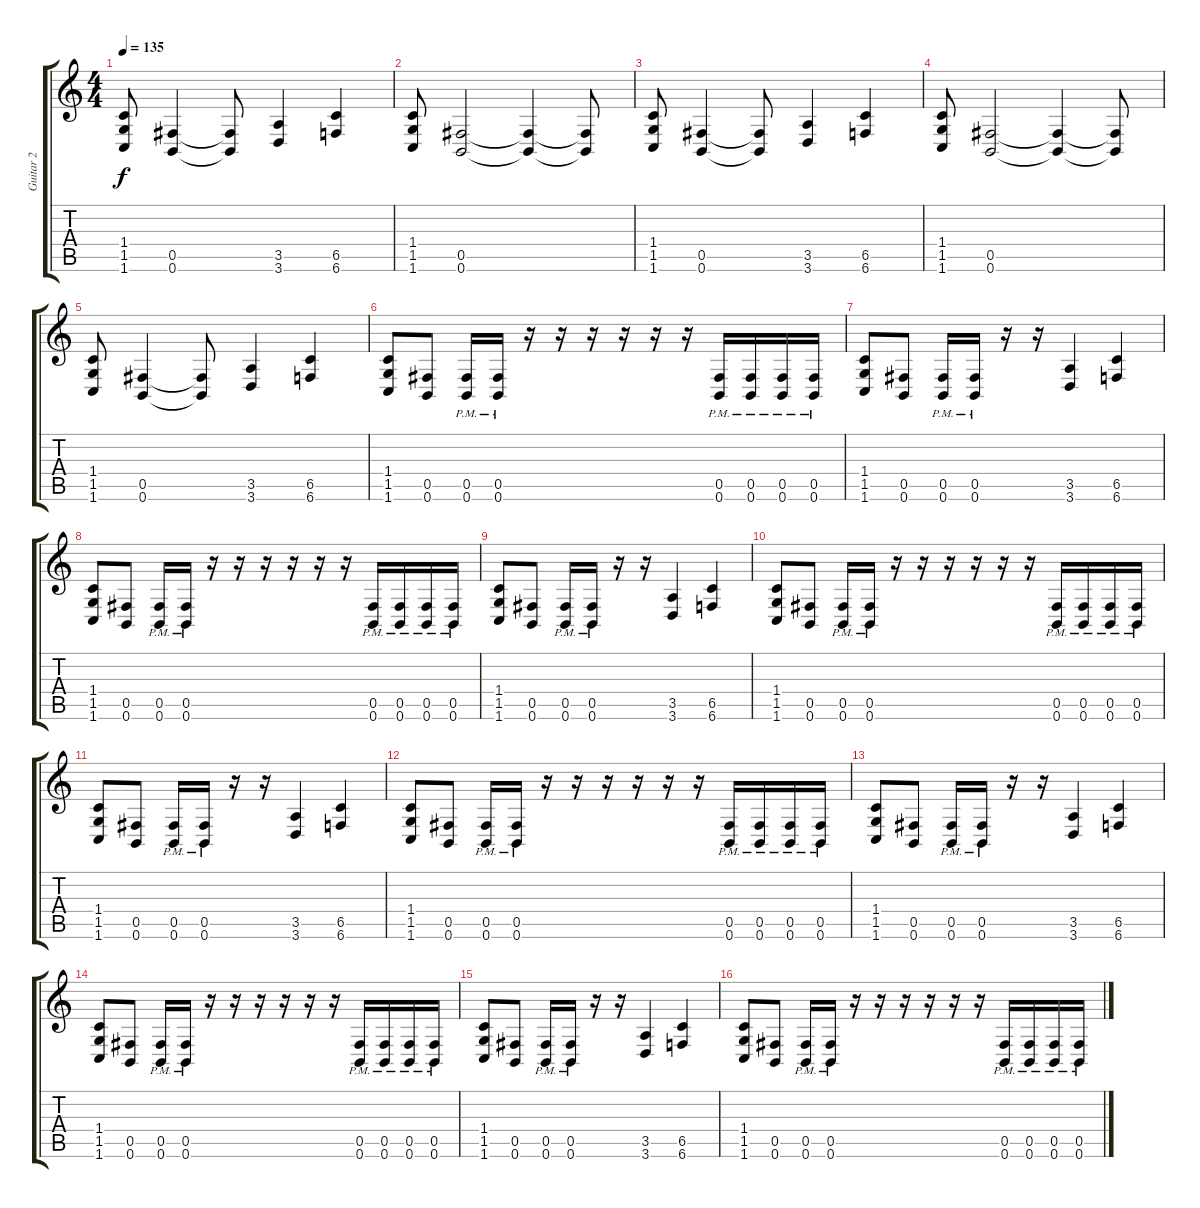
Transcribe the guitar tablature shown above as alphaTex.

\track ("Guitar 2" "Guitar 2") {instrument distortionguitar}
\staff {score tabs}
\tuning (Db4 Ab3 E3 B2 Gb2 B1) {hide}
\ts (4 4)
\tempo 135
\clef g2
\ks c
(1.4 1.5 1.6).8{dy f} (0.5 0.6).4 (0.5{t} 0.6{t}).8 (3.5 3.6).4 (6.5 6.6).4 |
(1.4 1.5 1.6).8 (0.5 0.6).2 (0.5{t} 0.6{t}).4 (0.5{t} 0.6{t}).8 |
(1.4 1.5 1.6).8 (0.5 0.6).4 (0.5{t} 0.6{t}).8 (3.5 3.6).4 (6.5 6.6).4 |
(1.4 1.5 1.6).8 (0.5 0.6).2 (0.5{t} 0.6{t}).4 (0.5{t} 0.6{t}).8 |
(1.4 1.5 1.6).8 (0.5 0.6).4 (0.5{t} 0.6{t}).8 (3.5 3.6).4 (6.5 6.6).4 |
(1.4 1.5 1.6).8 (0.5 0.6).8 (0.5{pm} 0.6{pm}).16 (0.5{pm} 0.6{pm}).16 r.16 r.16 r.16 r.16 r.16 r.16 (0.5{pm} 0.6{pm}).16 (0.5{pm} 0.6{pm}).16 (0.5{pm} 0.6{pm}).16 (0.5{pm} 0.6{pm}).16 |
(1.4 1.5 1.6).8 (0.5 0.6).8 (0.5{pm} 0.6{pm}).16 (0.5{pm} 0.6{pm}).16 r.16 r.16 (3.5 3.6).4 (6.5 6.6).4 |
(1.4 1.5 1.6).8 (0.5 0.6).8 (0.5{pm} 0.6{pm}).16 (0.5{pm} 0.6{pm}).16 r.16 r.16 r.16 r.16 r.16 r.16 (0.5{pm} 0.6{pm}).16 (0.5{pm} 0.6{pm}).16 (0.5{pm} 0.6{pm}).16 (0.5{pm} 0.6{pm}).16 |
(1.4 1.5 1.6).8 (0.5 0.6).8 (0.5{pm} 0.6{pm}).16 (0.5{pm} 0.6{pm}).16 r.16 r.16 (3.5 3.6).4 (6.5 6.6).4 |
(1.4 1.5 1.6).8 (0.5 0.6).8 (0.5{pm} 0.6{pm}).16 (0.5{pm} 0.6{pm}).16 r.16 r.16 r.16 r.16 r.16 r.16 (0.5{pm} 0.6{pm}).16 (0.5{pm} 0.6{pm}).16 (0.5{pm} 0.6{pm}).16 (0.5{pm} 0.6{pm}).16 |
(1.4 1.5 1.6).8 (0.5 0.6).8 (0.5{pm} 0.6{pm}).16 (0.5{pm} 0.6{pm}).16 r.16 r.16 (3.5 3.6).4 (6.5 6.6).4 |
(1.4 1.5 1.6).8 (0.5 0.6).8 (0.5{pm} 0.6{pm}).16 (0.5{pm} 0.6{pm}).16 r.16 r.16 r.16 r.16 r.16 r.16 (0.5{pm} 0.6{pm}).16 (0.5{pm} 0.6{pm}).16 (0.5{pm} 0.6{pm}).16 (0.5{pm} 0.6{pm}).16 |
(1.4 1.5 1.6).8 (0.5 0.6).8 (0.5{pm} 0.6{pm}).16 (0.5{pm} 0.6{pm}).16 r.16 r.16 (3.5 3.6).4 (6.5 6.6).4 |
(1.4 1.5 1.6).8 (0.5 0.6).8 (0.5{pm} 0.6{pm}).16 (0.5{pm} 0.6{pm}).16 r.16 r.16 r.16 r.16 r.16 r.16 (0.5{pm} 0.6{pm}).16 (0.5{pm} 0.6{pm}).16 (0.5{pm} 0.6{pm}).16 (0.5{pm} 0.6{pm}).16 |
(1.4 1.5 1.6).8 (0.5 0.6).8 (0.5{pm} 0.6{pm}).16 (0.5{pm} 0.6{pm}).16 r.16 r.16 (3.5 3.6).4 (6.5 6.6).4 |
(1.4 1.5 1.6).8 (0.5 0.6).8 (0.5{pm} 0.6{pm}).16 (0.5{pm} 0.6{pm}).16 r.16 r.16 r.16 r.16 r.16 r.16 (0.5{pm} 0.6{pm}).16 (0.5{pm} 0.6{pm}).16 (0.5{pm} 0.6{pm}).16 (0.5{pm} 0.6{pm}).16
